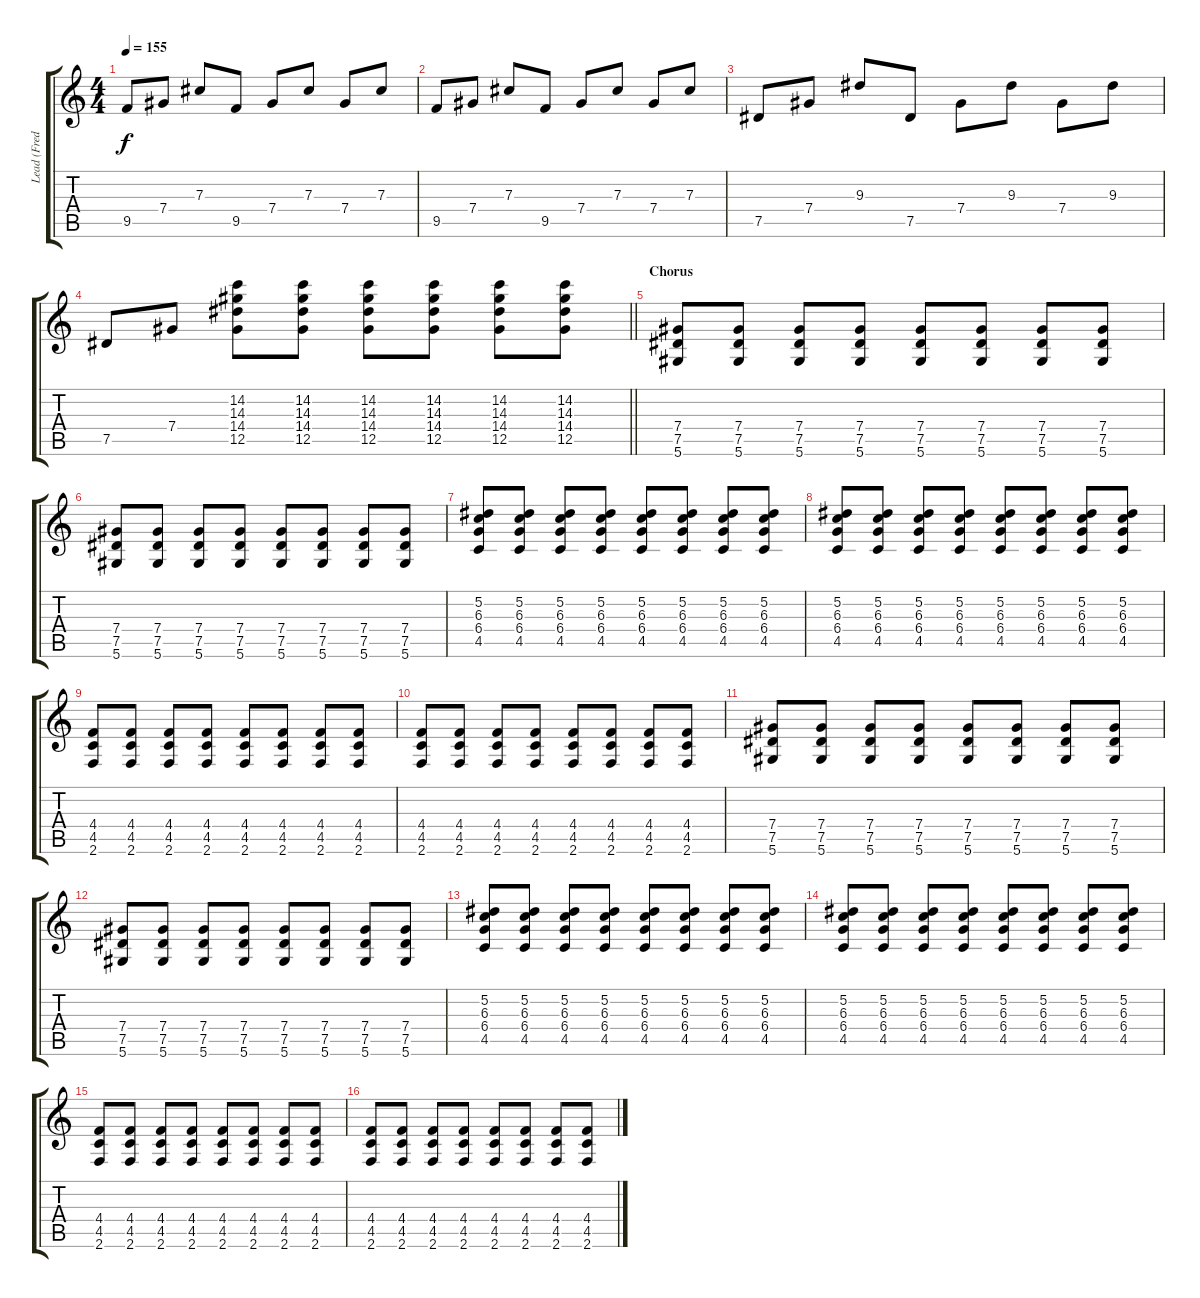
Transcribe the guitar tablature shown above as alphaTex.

\track ("Lead (Fred)" "Lead (Fred") {instrument distortionguitar}
\staff {score tabs}
\tuning (Eb4 Bb3 Gb3 Db3 Ab2 Eb2) {hide}
\ts (4 4)
\tempo 155
\clef g2
\ks c
9.5.8{dy f volume 13} 7.4.8 7.3.8 9.5.8 7.4.8 7.3.8 7.4.8 7.3.8 |
9.5.8 7.4.8 7.3.8 9.5.8 7.4.8 7.3.8 7.4.8 7.3.8 |
7.5.8 7.4.8 9.3.8 7.5.8 7.4.8 9.3.8 7.4.8 9.3.8 |
\barLineRight lightlight
7.5.8 7.4.8 (14.2 14.3 14.4 12.5).8 (14.2 14.3 14.4 12.5).8 (14.2 14.3 14.4 12.5).8 (14.2 14.3 14.4 12.5).8 (14.2 14.3 14.4 12.5).8 (14.2 14.3 14.4 12.5).8 |
\section ("" "Chorus")
(7.4 7.5 5.6).8 (7.4 7.5 5.6).8 (7.4 7.5 5.6).8 (7.4 7.5 5.6).8 (7.4 7.5 5.6).8 (7.4 7.5 5.6).8 (7.4 7.5 5.6).8 (7.4 7.5 5.6).8 |
(7.4 7.5 5.6).8 (7.4 7.5 5.6).8 (7.4 7.5 5.6).8 (7.4 7.5 5.6).8 (7.4 7.5 5.6).8 (7.4 7.5 5.6).8 (7.4 7.5 5.6).8 (7.4 7.5 5.6).8 |
(5.2 6.3 6.4 4.5).8 (5.2 6.3 6.4 4.5).8 (5.2 6.3 6.4 4.5).8 (5.2 6.3 6.4 4.5).8 (5.2 6.3 6.4 4.5).8 (5.2 6.3 6.4 4.5).8 (5.2 6.3 6.4 4.5).8 (5.2 6.3 6.4 4.5).8 |
(5.2 6.3 6.4 4.5).8 (5.2 6.3 6.4 4.5).8 (5.2 6.3 6.4 4.5).8 (5.2 6.3 6.4 4.5).8 (5.2 6.3 6.4 4.5).8 (5.2 6.3 6.4 4.5).8 (5.2 6.3 6.4 4.5).8 (5.2 6.3 6.4 4.5).8 |
(4.4 4.5 2.6).8 (4.4 4.5 2.6).8 (4.4 4.5 2.6).8 (4.4 4.5 2.6).8 (4.4 4.5 2.6).8 (4.4 4.5 2.6).8 (4.4 4.5 2.6).8 (4.4 4.5 2.6).8 |
(4.4 4.5 2.6).8 (4.4 4.5 2.6).8 (4.4 4.5 2.6).8 (4.4 4.5 2.6).8 (4.4 4.5 2.6).8 (4.4 4.5 2.6).8 (4.4 4.5 2.6).8 (4.4 4.5 2.6).8 |
(7.4 7.5 5.6).8 (7.4 7.5 5.6).8 (7.4 7.5 5.6).8 (7.4 7.5 5.6).8 (7.4 7.5 5.6).8 (7.4 7.5 5.6).8 (7.4 7.5 5.6).8 (7.4 7.5 5.6).8 |
(7.4 7.5 5.6).8 (7.4 7.5 5.6).8 (7.4 7.5 5.6).8 (7.4 7.5 5.6).8 (7.4 7.5 5.6).8 (7.4 7.5 5.6).8 (7.4 7.5 5.6).8 (7.4 7.5 5.6).8 |
(5.2 6.3 6.4 4.5).8 (5.2 6.3 6.4 4.5).8 (5.2 6.3 6.4 4.5).8 (5.2 6.3 6.4 4.5).8 (5.2 6.3 6.4 4.5).8 (5.2 6.3 6.4 4.5).8 (5.2 6.3 6.4 4.5).8 (5.2 6.3 6.4 4.5).8 |
(5.2 6.3 6.4 4.5).8 (5.2 6.3 6.4 4.5).8 (5.2 6.3 6.4 4.5).8 (5.2 6.3 6.4 4.5).8 (5.2 6.3 6.4 4.5).8 (5.2 6.3 6.4 4.5).8 (5.2 6.3 6.4 4.5).8 (5.2 6.3 6.4 4.5).8 |
(4.4 4.5 2.6).8 (4.4 4.5 2.6).8 (4.4 4.5 2.6).8 (4.4 4.5 2.6).8 (4.4 4.5 2.6).8 (4.4 4.5 2.6).8 (4.4 4.5 2.6).8 (4.4 4.5 2.6).8 |
(4.4 4.5 2.6).8 (4.4 4.5 2.6).8 (4.4 4.5 2.6).8 (4.4 4.5 2.6).8 (4.4 4.5 2.6).8 (4.4 4.5 2.6).8 (4.4 4.5 2.6).8 (4.4 4.5 2.6).8
